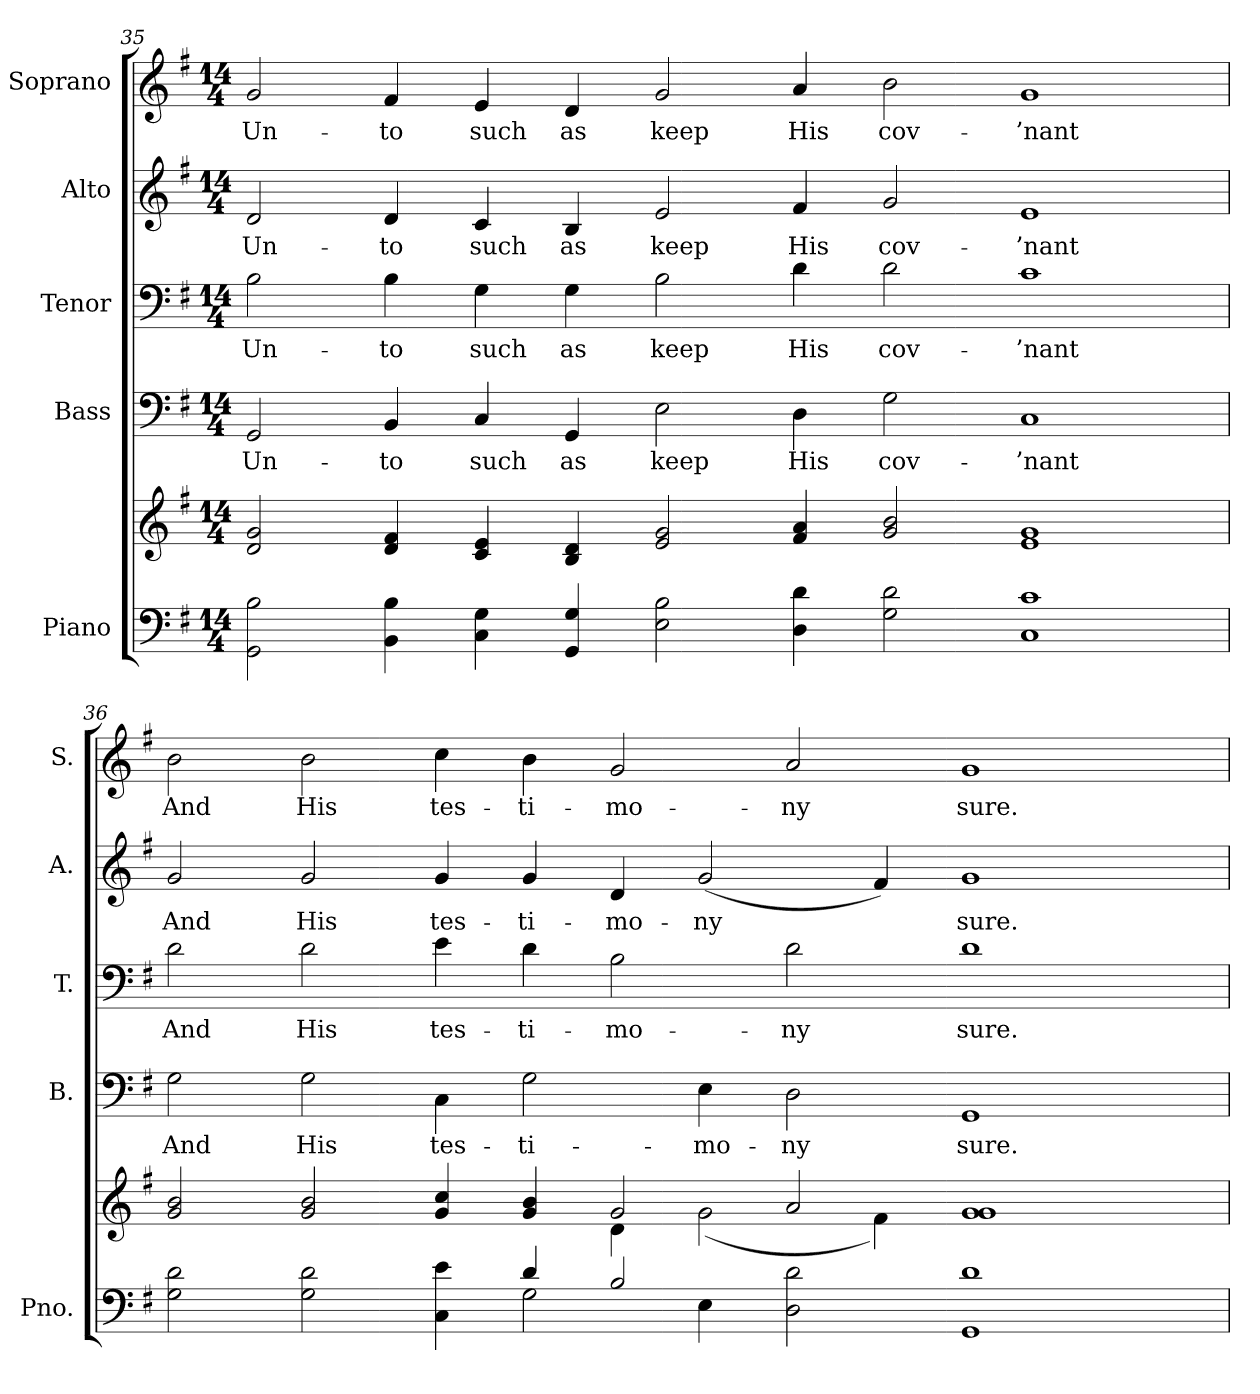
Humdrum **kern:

**kern	**kern	**kern	**text	**kern	**text	**kern	**text	**kern	**text
*part5	*part5	*part4	*part4	*part3	*part3	*part2	*part2	*part1	*part1
*staff6	*staff5	*staff4	*staff4	*staff3	*staff3	*staff2	*staff2	*staff1	*staff1
*I"Piano	*	*I"Bass	*	*I"Tenor	*	*I"Alto	*	*I"Soprano	*
*I'Pno.	*	*I'B.	*	*I'T.	*	*I'A.	*	*I'S.	*
!!LO:PB:g=z
*clefF4	*clefG2	*clefF4	*	*clefF4	*	*clefG2	*	*clefG2	*
*k[f#]	*k[f#]	*k[f#]	*	*k[f#]	*	*k[f#]	*	*k[f#]	*
*G:	*G:	*G:	*	*G:	*	*G:	*	*G:	*
*M14/4	*M14/4	*M14/4	*	*M14/4	*	*M14/4	*	*M14/4	*
=35	=35	=35	=35	=35	=35	=35	=35	=35	=35
!	!	!	!LO:LY:b:color=#000000	!	!	!	!	!	!
!	!	!	!	!	!LO:LY:b:color=#000000	!	!	!	!
!	!	!	!	!	!	!	!LO:LY:b:color=#000000	!	!
!	!	!	!	!	!	!	!	!	!LO:LY:b:color=#000000
2GGi\ 2Bi	2di/ 2gi	2GGi/	Un-	2Bi\	Un-	2di/	Un-	2gi/	Un-
!	!	!	!LO:LY:b:color=#000000	!	!	!	!	!	!
!	!	!	!	!	!LO:LY:b:color=#000000	!	!	!	!
!	!	!	!	!	!	!	!LO:LY:b:color=#000000	!	!
!	!	!	!	!	!	!	!	!	!LO:LY:b:color=#000000
4BBi\ 4Bi	4di/ 4f#i	4BBi/	-to	4Bi\	-to	4di/	-to	4f#i/	-to
!	!	!	!LO:LY:b:color=#000000	!	!	!	!	!	!
!	!	!	!	!	!LO:LY:b:color=#000000	!	!	!	!
!	!	!	!	!	!	!	!LO:LY:b:color=#000000	!	!
!	!	!	!	!	!	!	!	!	!LO:LY:b:color=#000000
4Ci\ 4Gi	4ci/ 4ei	4Ci/	such	4Gi\	such	4ci/	such	4ei/	such
!	!	!	!LO:LY:b:color=#000000	!	!	!	!	!	!
!	!	!	!	!	!LO:LY:b:color=#000000	!	!	!	!
!	!	!	!	!	!	!	!LO:LY:b:color=#000000	!	!
!	!	!	!	!	!	!	!	!	!LO:LY:b:color=#000000
4GGi/ 4Gi	4Bi/ 4di	4GGi/	as	4Gi\	as	4Bi/	as	4di/	as
!	!	!	!LO:LY:b:color=#000000	!	!	!	!	!	!
!	!	!	!	!	!LO:LY:b:color=#000000	!	!	!	!
!	!	!	!	!	!	!	!LO:LY:b:color=#000000	!	!
!	!	!	!	!	!	!	!	!	!LO:LY:b:color=#000000
2Ei\ 2Bi	2ei/ 2gi	2Ei\	keep	2Bi\	keep	2ei/	keep	2gi/	keep
!	!	!	!LO:LY:b:color=#000000	!	!	!	!	!	!
!	!	!	!	!	!LO:LY:b:color=#000000	!	!	!	!
!	!	!	!	!	!	!	!LO:LY:b:color=#000000	!	!
!	!	!	!	!	!	!	!	!	!LO:LY:b:color=#000000
4Di\ 4di	4f#i/ 4ai	4Di\	His	4di\	His	4f#i/	His	4ai/	His
!	!	!	!LO:LY:b:color=#000000	!	!	!	!	!	!
!	!	!	!	!	!LO:LY:b:color=#000000	!	!	!	!
!	!	!	!	!	!	!	!LO:LY:b:color=#000000	!	!
!	!	!	!	!	!	!	!	!	!LO:LY:b:color=#000000
2Gi\ 2di	2gi/ 2bi	2Gi\	cov-	2di\	cov-	2gi/	cov-	2bi\	cov-
!	!	!	!LO:LY:b:color=#000000	!	!	!	!	!	!
!	!	!	!	!	!LO:LY:b:color=#000000	!	!	!	!
!	!	!	!	!	!	!	!LO:LY:b:color=#000000	!	!
!	!	!	!	!	!	!	!	!	!LO:LY:b:color=#000000
1Ci 1ci	1ei 1gi	1Ci	-’nant	1ci	-’nant	1ei	-’nant	1gi	-’nant
=36	=36	=36	=36	=36	=36	=36	=36	=36	=36
*^	*^	*	*	*	*	*	*	*	*
!	!	!	!	!	!LO:LY:b:color=#000000	!	!	!	!	!	!
!	!	!	!	!	!	!	!LO:LY:b:color=#000000	!	!	!	!
!	!	!	!	!	!	!	!	!	!LO:LY:b:color=#000000	!	!
!	!	!	!	!	!	!	!	!	!	!	!LO:LY:b:color=#000000
2Gi\ 2di	1ryy	2gi/ 2bi	1ryy	2Gi\	And	2di\	And	2gi/	And	2bi\	And
!	!	!	!	!	!LO:LY:b:color=#000000	!	!	!	!	!	!
!	!	!	!	!	!	!	!LO:LY:b:color=#000000	!	!	!	!
!	!	!	!	!	!	!	!	!	!LO:LY:b:color=#000000	!	!
!	!	!	!	!	!	!	!	!	!	!	!LO:LY:b:color=#000000
2Gi\ 2di	.	2gi/ 2bi	.	2Gi\	His	2di\	His	2gi/	His	2bi\	His
!	!	!	!	!	!LO:LY:b:color=#000000	!	!	!	!	!	!
!	!	!	!	!	!	!	!LO:LY:b:color=#000000	!	!	!	!
!	!	!	!	!	!	!	!	!	!LO:LY:b:color=#000000	!	!
!	!	!	!	!	!	!	!	!	!	!	!LO:LY:b:color=#000000
4Ci\ 4ei	4ryy	4gi/ 4cci	2ryy	4Ci\	tes-	4ei\	tes-	4gi/	tes-	4cci\	tes-
!	!	!	!	!	!LO:LY:b:color=#000000	!	!	!	!	!	!
!	!	!	!	!	!	!	!LO:LY:b:color=#000000	!	!	!	!
!	!	!	!	!	!	!	!	!	!LO:LY:b:color=#000000	!	!
!	!	!	!	!	!	!	!	!	!	!	!LO:LY:b:color=#000000
4di/	2Gi\	4gi/ 4bi	.	2Gi\	-ti-	4di\	-ti-	4gi/	-ti-	4bi\	-ti-
!	!	!	!	!	!	!	!LO:LY:b:color=#000000	!	!	!	!
!	!	!	!	!	!	!	!	!	!LO:LY:b:color=#000000	!	!
!	!	!	!	!	!	!	!	!	!	!	!LO:LY:b:color=#000000
2Bi/	.	2gi/	4di\	.	.	2Bi\	-mo-	4di/	-mo-	2gi/	-mo-
!	!	!	!	!	!LO:LY:b:color=#000000	!	!	!	!	!	!
!	!	!	!	!	!	!	!	!	!LO:LY:b:color=#000000	!	!
.	4Ei\	.	(2gi\	4Ei\	-mo-	.	.	(2gi/	-ny	.	.
!	!	!	!	!	!LO:LY:b:color=#000000	!	!	!	!	!	!
!	!	!	!	!	!	!	!LO:LY:b:color=#000000	!	!	!	!
!	!	!	!	!	!	!	!	!	!	!	!LO:LY:b:color=#000000
2Di\ 2di	1ryy	2ai/	.	2Di\	-ny	2di\	-ny	.	.	2ai/	-ny
.	.	.	4f#i\)	.	.	.	.	4f#i/)	.	.	.
!	!	!	!	!	!LO:LY:b:color=#000000	!	!	!	!	!	!
!	!	!	!	!	!	!	!LO:LY:b:color=#000000	!	!	!	!
!	!	!	!	!	!	!	!	!	!LO:LY:b:color=#000000	!	!
!	!	!	!	!	!	!	!	!	!	!	!LO:LY:b:color=#000000
1GGi 1di	.	1gi 1gi	2ryy	1GGi	sure.	1di	sure.	1gi	sure.	1gi	sure.
.	2ryy	.	2ryy	.	.	.	.	.	.	.	.
*v	*v	*	*	*	*	*	*	*	*	*	*
*	*v	*v	*	*	*	*	*	*	*	*
=	=	=	=	=	=	=	=	=	=
*-	*-	*-	*-	*-	*-	*-	*-	*-	*-
